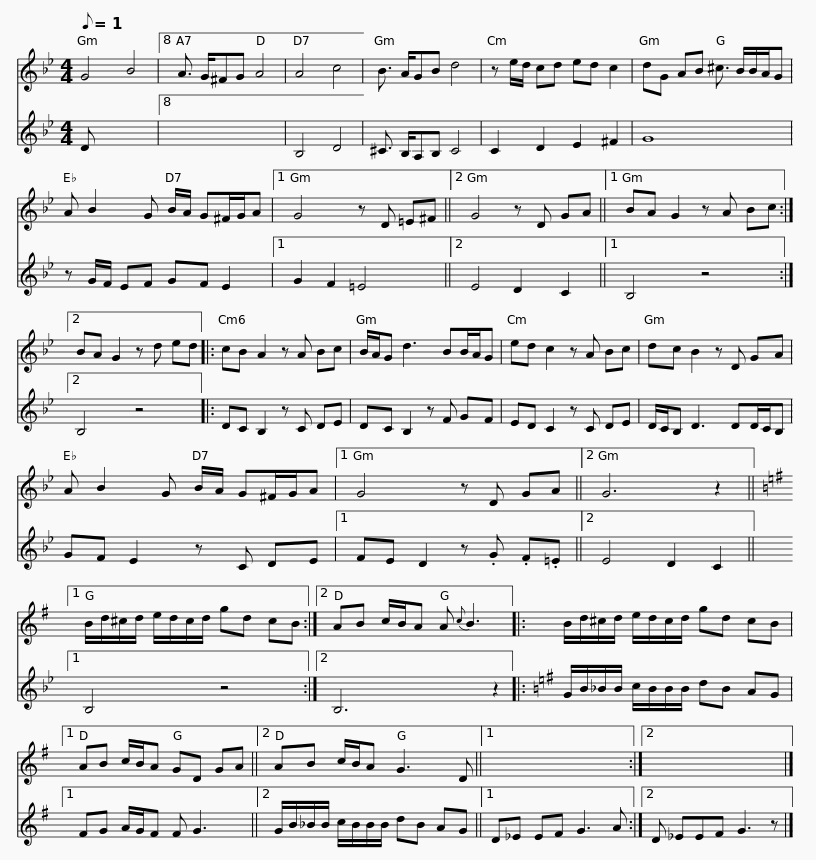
X:1
%%score 1 2
L:1/8
Q:1/8=1
M:4/4
I:linebreak $
K:Gmin
V:1 treble
V:2 treble
V:1
 G4 B4 |8 A3/2 G/^FG A4 | A4 c4 | B3/2 A/GB d4 | z e/d/ cd ed c2 | %5
 dG AB ^c3/2 B/B/A/G |$ A B2 G B/A/ G^F/G/A |1 G4 z D =E^F ||2 G4 z D GA ||1 BA G2 z A Bc :|2 %10
 BA G2 z d ed |:$ cB A2 z A Bc | B/A/G d3 BB/A/G | ed c2 z A Bc | dc B2 z D GA |$ %15
 A B2 G B/A/ G^F/G/A |1 G4 z D GA ||2 G6 z2 ||1[K:G] B/d/^c/d/ e/d/c/d/ gd cB :|2$ AB c/B/A A{c} B3 |: %20
 B/d/^c/d/ e/d/c/d/ gd cB |1 AB c/B/A GD GA ||2$ AB c/B/A G3 D ||1 x8 :|2 x8 |] %25
V:2
 D x7 |8 x8 | B,4 D4 | ^C3/2 B,/A,B, C4 | C2 D2 E2 ^F2 | %5
 G8 |$ z G/F/ EF GF E2 |1 G2 F2 =E4 ||2 E4 D2 C2 ||1 B,4 z4 :|2 %10
 B,4 z4 |:$ DC B,2 z C DE | DC B,2 z F GF | ED C2 z C DE | D/C/B, D3 DD/C/B, |$ %15
 GF E2 z C DE |1 FE D2 z .G .F.=E ||2 E4 D2 C2 ||1 B,4 z4 :|2$ B,6 z2 |: %20
[K:G] G/B/_B/B/ c/B/B/B/ dB AG |1 FG A/G/F F G3 ||2$ G/B/_B/B/ c/B/B/B/ dB AG ||1 D_E EF G3 A :|2 D _EEF G3 z |] %25
